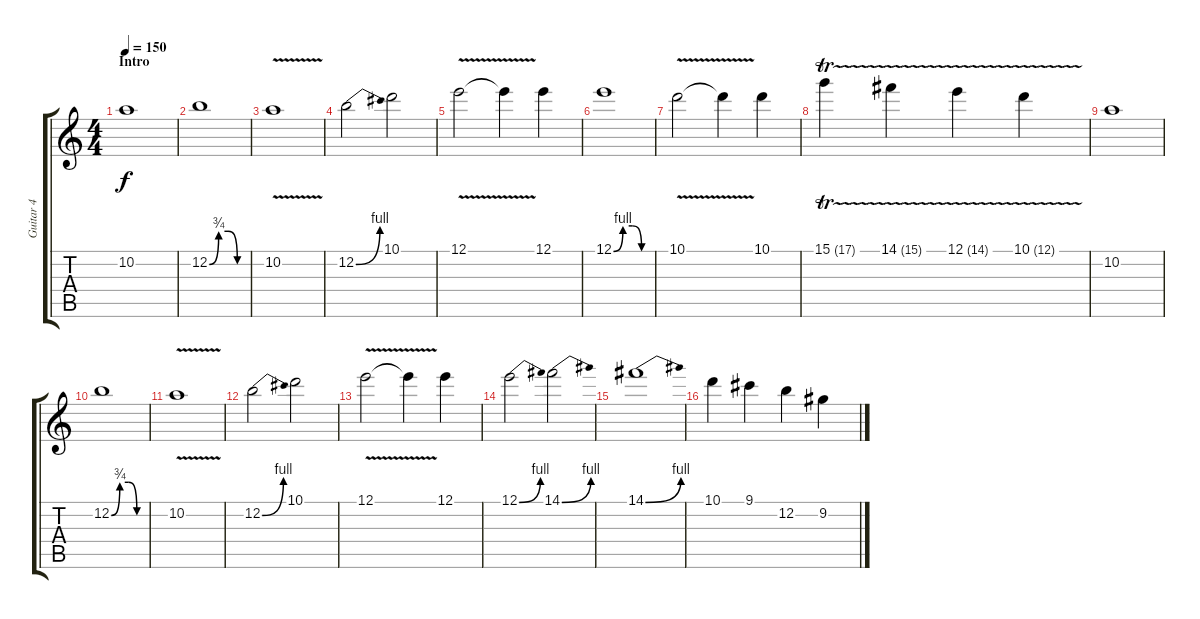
\track ("Guitar 4" "Guitar 4") {instrument overdrivenguitar}
\staff {score tabs}
\tuning (E4 B3 G3 D3 A2 E2) {hide}
\ts (4 4)
\section ("" "Intro")
\tempo 150
\clef g2
\ks c
10.2.1{dy f instrument overdrivenguitar} |
12.2{be (custom 0 0 15 3 30 3 45 0 60 0)}.1 |
10.2{v}.1 |
12.2{be (bend 0 0 60 4)}.2 10.1.2 |
12.1{v}.2 12.1{t}.4 12.1.4 |
12.1{be (custom 0 0 15 4 30 4 45 0 60 0)}.1 |
10.1{v}.2 10.1{t}.4 10.1.4 |
15.1{tr (17 32)}.4 14.1{tr (15 32)}.4 12.1{tr (14 32)}.4 10.1{tr (12 32)}.4 |
10.2.1 |
12.2{be (custom 0 0 15 3 30 3 45 0 60 0)}.1 |
10.2{v}.1 |
12.2{be (bend 0 0 60 4)}.2 10.1.2 |
12.1{v}.2 12.1{t}.4 12.1.4 |
12.1{be (bend 0 0 60 4)}.2 14.1{be (bend 0 0 60 4)}.2 |
14.1{be (bend 0 0 60 4)}.1 |
10.1.4 9.1.4 12.2.4 9.2.4
